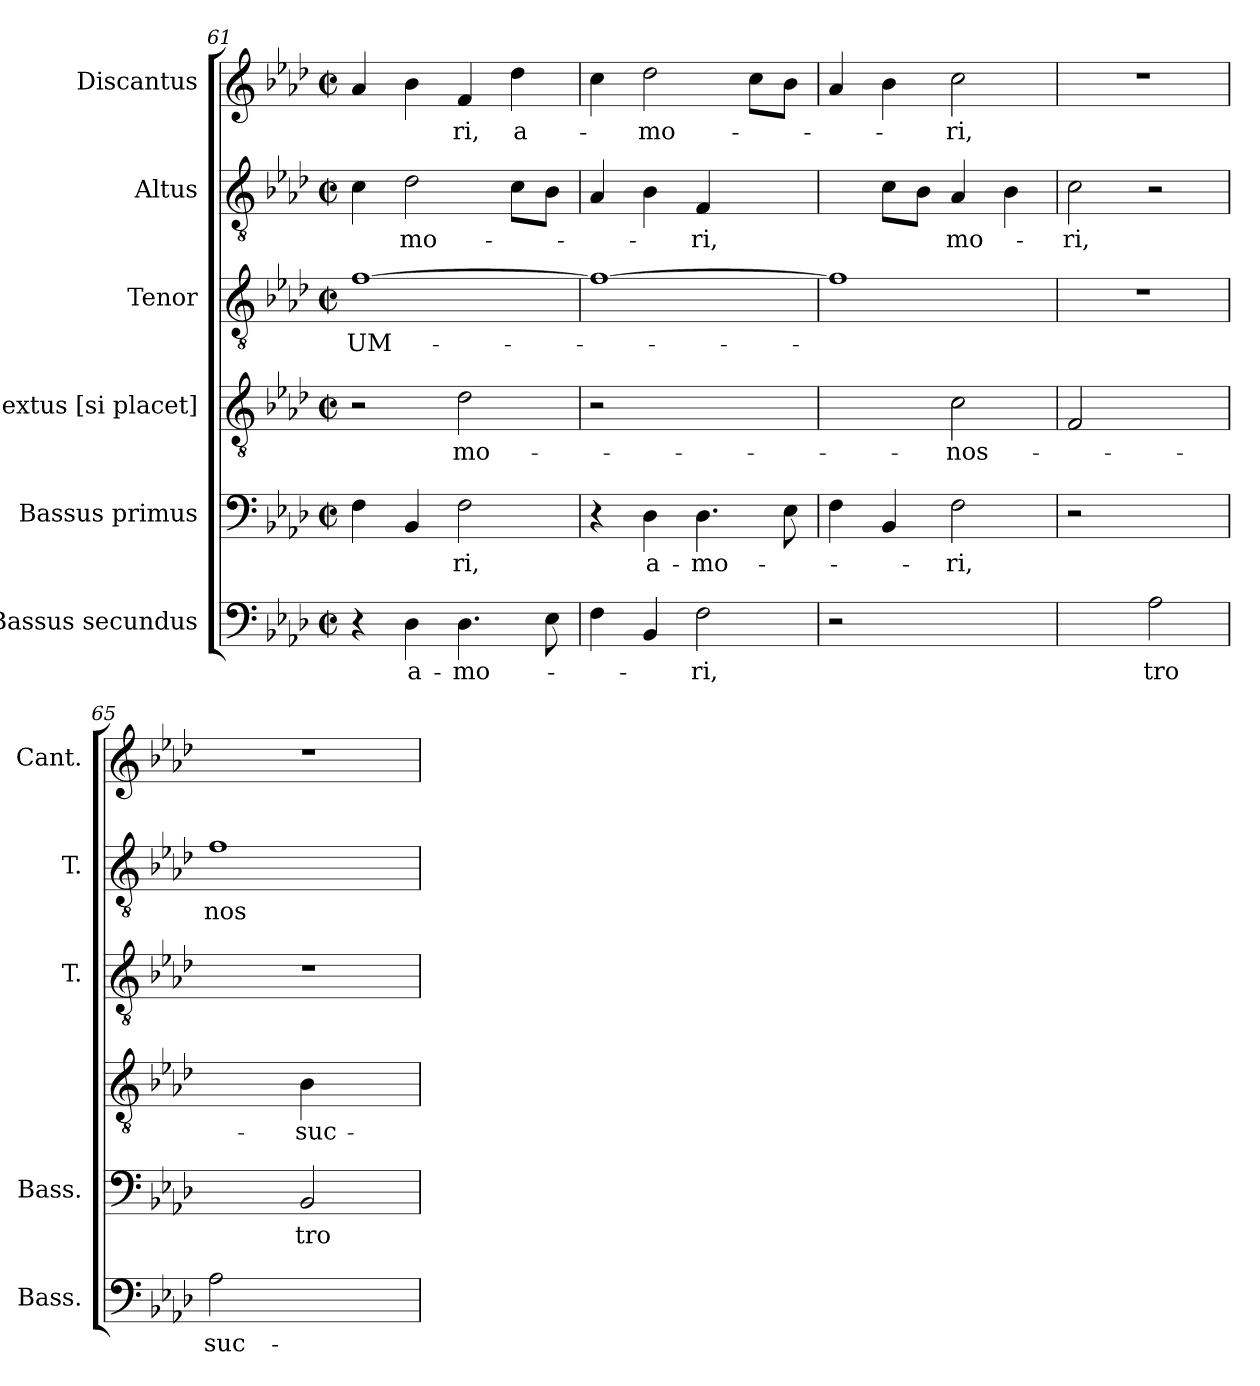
**kern	**text	**kern	**text	**kern	**text	**kern	**text	**kern	**text	**kern	**text
*part6	*part6	*part5	*part5	*part4	*part4	*part3	*part3	*part2	*part2	*part1	*part1
*staff6	*staff6	*staff5	*staff5	*staff4	*staff4	*staff3	*staff3	*staff2	*staff2	*staff1	*staff1
*I"Bassus secundus	*	*I"Bassus primus	*	*I"Sextus [si placet]	*	*I"Tenor	*	*I"Altus	*	*I"Discantus	*
*I'Bass.	*	*I'Bass.	*	*	*	*I'T.	*	*I'T.	*	*I'Cant.	*
*clefF4	*	*clefF4	*	*clefGv2	*	*clefGv2	*	*clefGv2	*	*clefG2	*
*	*	*	*	*ITrd7c12	*	*ITrd7c12	*	*ITrd7c12	*	*	*
*k[b-e-a-d-]	*	*k[b-e-a-d-]	*	*k[b-e-a-d-]	*	*k[b-e-a-d-]	*	*k[b-e-a-d-]	*	*k[b-e-a-d-]	*
*A-:	*	*A-:	*	*A-:	*	*A-:	*	*A-:	*	*A-:	*
*M2/2	*	*M2/2	*	*M2/2	*	*M2/2	*	*M2/2	*	*M2/2	*
*met(c|)	*	*met(c|)	*	*met(c|)	*	*met(c|)	*	*met(c|)	*	*met(c|)	*
=61	=61	=61	=61	=61	=61	=61	=61	=61	=61	=61	=61
!	!	!	!	!	!	!	!LO:LY:b:color=#000000	!	!	!	!
4r	.	4Fi\	.	2r	.	[1Fi	-UM-	4Ci\	.	4a-i/	.
!	!LO:LY:b:color=#000000	!	!	!	!	!	!	!	!	!	!
!	!	!	!	!	!	!	!	!	!LO:LY:b:color=#000000	!	!
4D-i\	a-	4BB-i/	.	.	.	.	.	2D-i\	-mo-	4b-i\	.
!	!LO:LY:b:color=#000000	!	!	!	!	!	!	!	!	!	!
!	!	!	!LO:LY:b:color=#000000	!	!	!	!	!	!	!	!
!	!	!	!	!	!LO:LY:b:color=#000000	!	!	!	!	!	!
!	!	!	!	!	!	!	!	!	!	!	!LO:LY:b:color=#000000
4.D-i\	-mo-	2Fi\	-ri,	2D-i\	-mo-	.	.	.	.	4fi/	-ri,
!	!	!	!	!	!	!	!	!	!	!	!LO:LY:b:color=#000000
.	.	.	.	.	.	.	.	8Ci\L	.	4dd-i\	a-
8E-i\	.	.	.	.	.	.	.	8BB-i\J	.	.	.
=62	=62	=62	=62	=62	=62	=62	=62	=62	=62	=62	=62
4Fi\	.	4r	.	2r	.	1Fi_	.	4AA-i/	.	4cci\	.
!	!	!	!LO:LY:b:color=#000000	!	!	!	!	!	!	!	!
!	!	!	!	!	!	!	!	!	!	!	!LO:LY:b:color=#000000
4BB-i/	.	4D-i\	a-	.	.	.	.	4BB-i\	.	2dd-i\	-mo-
!	!LO:LY:b:color=#000000	!	!	!	!	!	!	!	!	!	!
!	!	!	!LO:LY:b:color=#000000	!	!	!	!	!	!	!	!
!	!	!	!	!	!LO:LY:b:color=#000000	!	!	!	!	!	!
!	!	!	!	!	!	!	!	!	!LO:LY:b:color=#000000	!	!
2Fi\	-ri,	4.D-i\	-mo-	[2D-i\yy	-ri,	.	.	4FFi/	-ri,	.	.
!	!	!	!	!	!	!	!	!	!LO:LY:b:color=#000000	!	!
.	.	.	.	.	.	.	.	[4D-i\yy	a-	8cci\L	.
.	.	8E-i\	.	.	.	.	.	.	.	8b-i\J	.
=63	=63	=63	=63	=63	=63	=63	=63	=63	=63	=63	=63
2r	.	4Fi\	.	2D-i\yy]	.	1Fi]	.	4D-i\yy	.	4a-i/	.
.	.	4BB-i/	.	.	.	.	.	8Ci\L	.	4b-i\	.
.	.	.	.	.	.	.	.	8BB-i\J	.	.	.
!	!LO:LY:b:color=#000000	!	!	!	!	!	!	!	!	!	!
!	!	!	!LO:LY:b:color=#000000	!	!	!	!	!	!	!	!
!	!	!	!	!	!LO:LY:b:color=#000000	!	!	!	!	!	!
!	!	!	!	!	!	!	!	!	!LO:LY:b:color=#000000	!	!
!	!	!	!	!	!	!	!	!	!	!	!LO:LY:b:color=#000000
[2A-i\yy	nos-	2Fi\	-ri,	2Ci\	nos-	.	.	4AA-i/	-mo-	2cci\	-ri,
.	.	.	.	.	.	.	.	4BB-i\	.	.	.
=64	=64	=64	=64	=64	=64	=64	=64	=64	=64	=64	=64
!	!	!	!	!	!	!	!	!	!LO:LY:b:color=#000000	!	!
2A-i\yy]	.	2r	.	2FFi/	.	1r	.	2Ci\	-ri,	1r	.
!	!LO:LY:b:color=#000000	!	!	!	!	!	!	!	!	!	!
!	!	!	!LO:LY:b:color=#000000	!	!	!	!	!	!	!	!
!	!	!	!	!	!LO:LY:b:color=#000000	!	!	!	!	!	!
2A-i\	-tro	[2Fi\yy	nos-	[2Ci\yy	-tro	.	.	2r	.	.	.
=65	=65	=65	=65	=65	=65	=65	=65	=65	=65	=65	=65
!	!LO:LY:b:color=#000000	!	!	!	!	!	!	!	!	!	!
!	!	!	!	!	!	!	!	!	!LO:LY:b:color=#000000	!	!
2A-i\	suc-	2Fi\yy]	.	2Ci\yy]	.	1r	.	1Fi	nos-	1r	.
!	!LO:LY:b:color=#000000	!	!	!	!	!	!	!	!	!	!
!	!	!	!LO:LY:b:color=#000000	!	!	!	!	!	!	!	!
!	!	!	!	!	!LO:LY:b:color=#000000	!	!	!	!	!	!
[2B-i\yy	-cur-	2BB-i/	-tro	4BB-i\	suc-	.	.	.	.	.	.
!	!	!	!	!	!LO:LY:b:color=#000000	!	!	!	!	!	!
.	.	.	.	[4D-i\yy	-cur-	.	.	.	.	.	.
=	=	=	=	=	=	=	=	=	=	=	=
*-	*-	*-	*-	*-	*-	*-	*-	*-	*-	*-	*-
